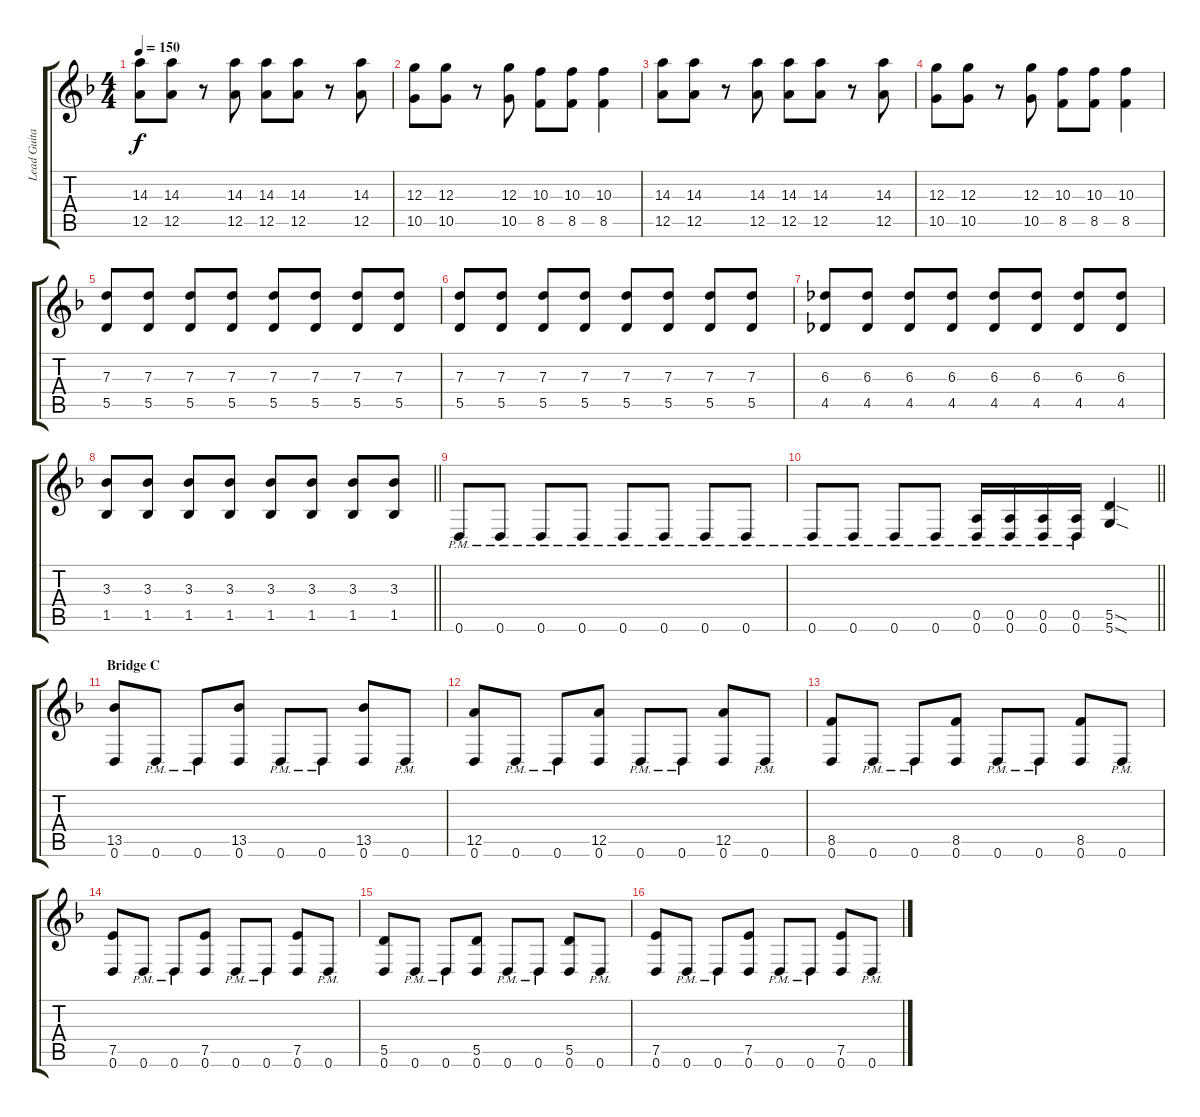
\track ("Lead Guitar" "Lead Guita") {instrument distortionguitar}
\staff {score tabs}
\tuning (E4 B3 G3 D3 A2 D2) {hide}
\ts (4 4)
\tempo 150
\clef g2
\ks f
(14.3 12.5).8{dy f} (14.3 12.5).8 r.8 (14.3 12.5).8 (14.3 12.5).8 (14.3 12.5).8 r.8 (14.3 12.5).8 |
(12.3 10.5).8 (12.3 10.5).8 r.8 (12.3 10.5).8 (10.3 8.5).8 (10.3 8.5).8 (10.3 8.5).4 |
(14.3 12.5).8 (14.3 12.5).8 r.8 (14.3 12.5).8 (14.3 12.5).8 (14.3 12.5).8 r.8 (14.3 12.5).8 |
(12.3 10.5).8 (12.3 10.5).8 r.8 (12.3 10.5).8 (10.3 8.5).8 (10.3 8.5).8 (10.3 8.5).4 |
(7.3 5.5).8 (7.3 5.5).8 (7.3 5.5).8 (7.3 5.5).8 (7.3 5.5).8 (7.3 5.5).8 (7.3 5.5).8 (7.3 5.5).8 |
(7.3 5.5).8 (7.3 5.5).8 (7.3 5.5).8 (7.3 5.5).8 (7.3 5.5).8 (7.3 5.5).8 (7.3 5.5).8 (7.3 5.5).8 |
(6.3 4.5).8 (6.3 4.5).8 (6.3 4.5).8 (6.3 4.5).8 (6.3 4.5).8 (6.3 4.5).8 (6.3 4.5).8 (6.3 4.5).8 |
\barLineRight lightlight
(3.3 1.5).8 (3.3 1.5).8 (3.3 1.5).8 (3.3 1.5).8 (3.3 1.5).8 (3.3 1.5).8 (3.3 1.5).8 (3.3 1.5).8 |
\section ("" "")
0.6{pm}.8 0.6{pm}.8 0.6{pm}.8 0.6{pm}.8 0.6{pm}.8 0.6{pm}.8 0.6{pm}.8 0.6{pm}.8 |
\barLineRight lightlight
0.6{pm}.8 0.6{pm}.8 0.6{pm}.8 0.6{pm}.8 (0.5{pm} 0.6{pm}).16{balance 0} (0.5{pm} 0.6{pm}).16 (0.5{pm} 0.6{pm}).16 (0.5{pm} 0.6{pm}).16 (5.5{sod} 5.6{sod}).4 |
\section ("" "Bridge C")
(13.5 0.6).8 0.6{pm}.8 0.6{pm}.8 (13.5 0.6).8 0.6{pm}.8 0.6{pm}.8 (13.5 0.6).8 0.6{pm}.8 |
(12.5 0.6).8 0.6{pm}.8 0.6{pm}.8 (12.5 0.6).8 0.6{pm}.8 0.6{pm}.8 (12.5 0.6).8 0.6{pm}.8 |
(8.5 0.6).8 0.6{pm}.8 0.6{pm}.8 (8.5 0.6).8 0.6{pm}.8 0.6{pm}.8 (8.5 0.6).8 0.6{pm}.8 |
(7.5 0.6).8 0.6{pm}.8 0.6{pm}.8 (7.5 0.6).8 0.6{pm}.8 0.6{pm}.8 (7.5 0.6).8 0.6{pm}.8 |
(5.5 0.6).8 0.6{pm}.8 0.6{pm}.8 (5.5 0.6).8 0.6{pm}.8 0.6{pm}.8 (5.5 0.6).8 0.6{pm}.8 |
(7.5 0.6).8 0.6{pm}.8 0.6{pm}.8 (7.5 0.6).8 0.6{pm}.8 0.6{pm}.8 (7.5 0.6).8 0.6{pm}.8
